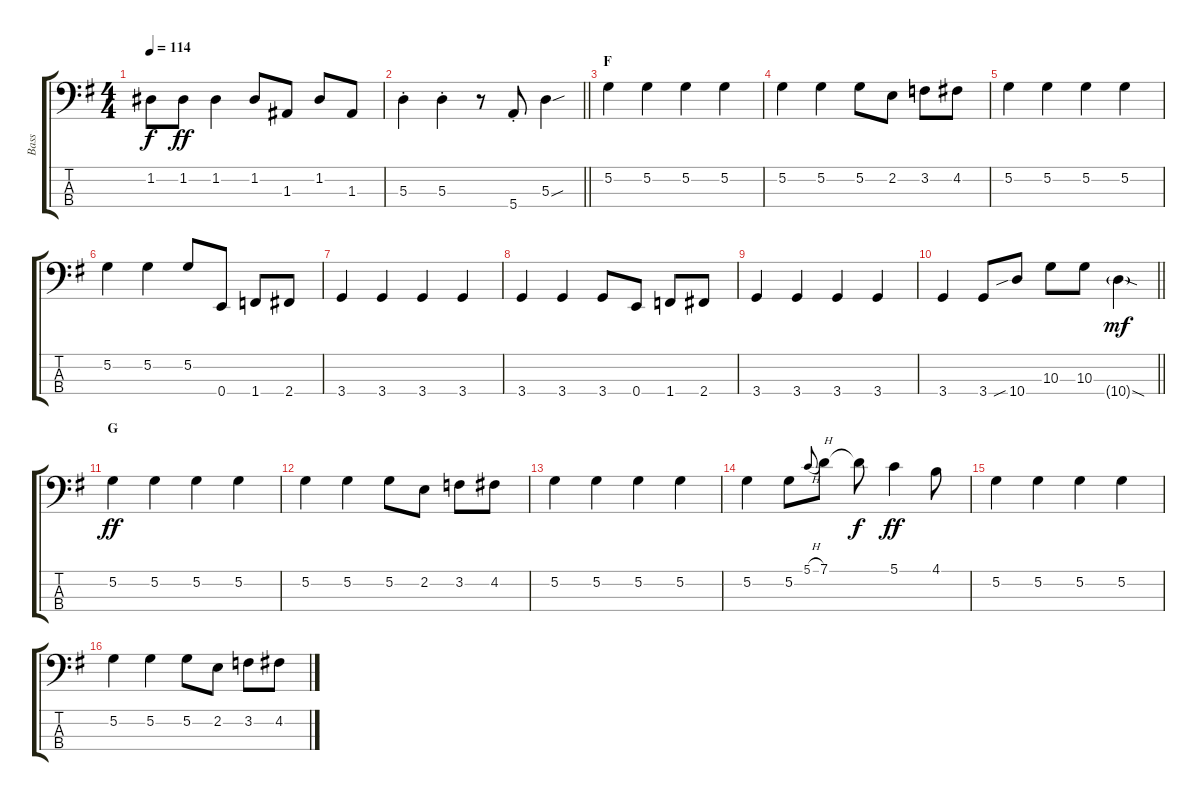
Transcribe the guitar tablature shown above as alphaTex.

\track ("Bass" "Bass") {instrument electricbasspick}
\staff {score tabs}
\tuning (G2 D2 A1 E1) {hide}
\ts (4 4)
\tempo 114
\clef f4
\ks g
1.2{t}.8{dy f} 1.2.8{dy ff} 1.2.4 1.2.8 1.3.8 1.2.8 1.3.8 |
\barLineRight lightlight
5.3{st}.4 5.3{st}.4 r.8 5.4{st}.8 5.3{sou}.4 |
\section ("" "F")
5.2.4 5.2.4 5.2.4 5.2.4 |
5.2.4 5.2.4 5.2.8 2.2.8 3.2.8 4.2.8 |
5.2.4 5.2.4 5.2.4 5.2.4 |
5.2.4 5.2.4 5.2.8 0.4.8 1.4.8 2.4.8 |
3.4.4 3.4.4 3.4.4 3.4.4 |
3.4.4 3.4.4 3.4.8 0.4.8 1.4.8 2.4.8 |
3.4.4 3.4.4 3.4.4 3.4.4 |
\barLineRight lightlight
3.4.4 3.4.8 10.4{sib}.8 10.3.8 10.3.8 10.4{sod g}.4{dy mf} |
\section ("" "G")
5.2.4{dy ff} 5.2.4 5.2.4 5.2.4 |
5.2.4 5.2.4 5.2.8 2.2.8 3.2.8 4.2.8 |
5.2.4 5.2.4 5.2.4 5.2.4 |
5.2.4 5.2.8 5.1{h}.8{gr onbeat} 7.1.8{txt "H"} 7.1{t}.8{dy f} 5.1.4{dy ff} 4.1.8 |
5.2.4 5.2.4 5.2.4 5.2.4 |
5.2.4 5.2.4 5.2.8 2.2.8 3.2.8 4.2.8
